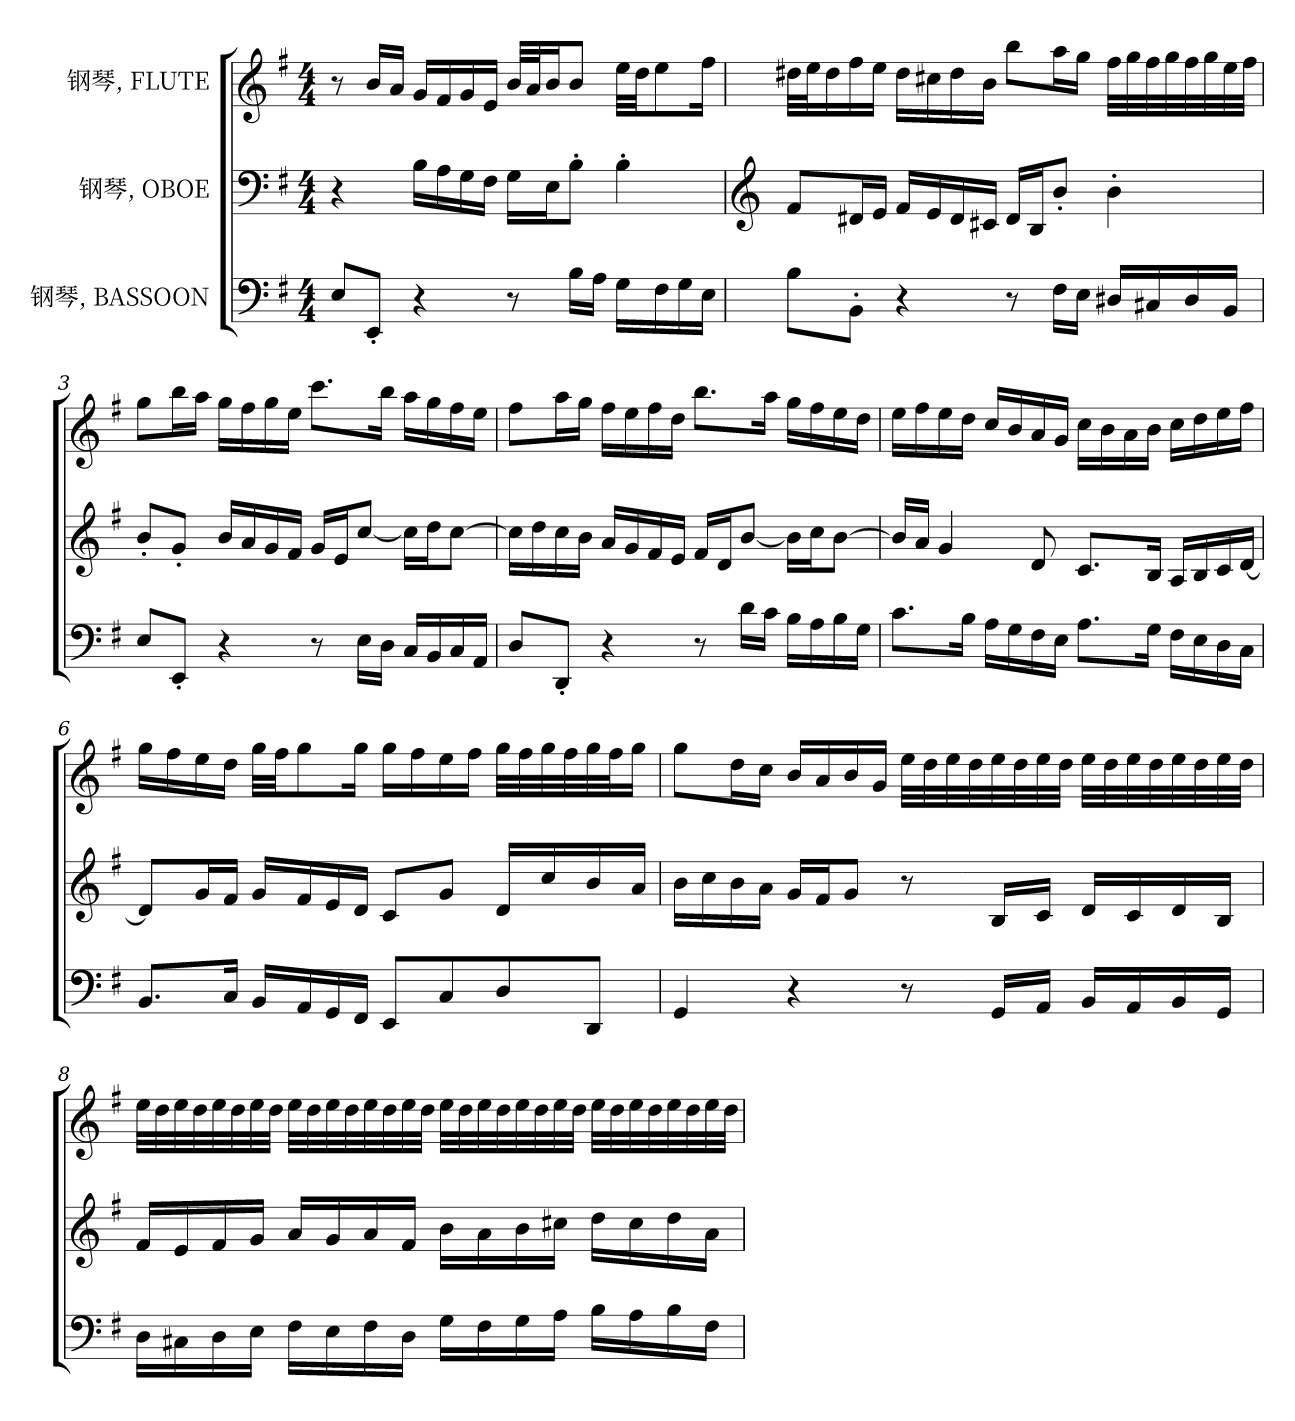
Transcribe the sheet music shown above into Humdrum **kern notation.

**kern	**kern	**kern
*part3	*part2	*part1
*staff3	*staff2	*staff1
*I"钢琴, BASSOON	*I"钢琴, OBOE	*I"钢琴, FLUTE
*clefF4	*clefF4	*clefG2
*k[f#]	*k[f#]	*k[f#]
*M4/4	*M4/4	*M4/4
*MM80	*MM80	*MM80
=1	=1	=1
8E/L	4r	8r
8EE'/J	.	16b/LL
.	.	16a/JJ
4r	16B\LL	16g/LL
.	16A\	16f#/
.	16G\	16g/
.	16F#\JJ	16e/JJ
8r	16G\LL	32b/LLL
.	.	32a/J
.	16E\J	16b/J
16B\LL	8B'\J	8b/J
16A\JJ	.	.
16G\LL	4B'\	32ee\LLL
.	.	32dd\JJ
16F#\	.	8ee\
16G\	.	.
16E\JJ	.	16ff#\Jk
!!LO:LB:g=z
=2	=2	=2
*	*clefG2	*
8B\L	8f#/L	32dd#X\LLL
.	.	32ee\J
.	.	16dd#\
8BB'\J	16d#X/L	16ff#\
.	16e/JJ	16ee\JJ
4r	16f#/LL	16dd#\LL
.	16e/	16cc#X\
.	16d#/	16dd#\
.	16c#X/JJ	16b\JJ
8r	16d#/LL	8bb\L
.	16B/J	.
16F#\LL	8b'/J	16aa\L
16E\JJ	.	16gg\JJ
16D#X/LL	4b'\	32ff#\LLL
.	.	32gg\
16C#X/	.	32ff#\
.	.	32gg\
16D#/	.	32ff#\
.	.	32gg\
16BB/JJ	.	32ee\
.	.	32ff#\JJJ
=3	=3	=3
8E/L	8b'/L	8gg\L
8EE'/J	8g'/J	16bb\L
.	.	16aa\JJ
4r	16b/LL	16gg\LL
.	16a/	16ff#\
.	16g/	16gg\
.	16f#/JJ	16ee\JJ
8r	16g/LL	8.ccc\L
.	16e/J	.
16E\LL	[8cc/J	.
16D\JJ	.	16bb\Jk
16C/LL	16cc\LL]	16aa\LL
16BB/	16dd\J	16gg\
16C/	[8cc\J	16ff#\
16AA/JJ	.	16ee\JJ
!!LO:LB:g=z
=4	=4	=4
8D/L	16cc\LL]	8ff#\L
.	16dd\	.
8DD'/J	16cc\	16aa\L
.	16b\JJ	16gg\JJ
4r	16a/LL	16ff#\LL
.	16g/	16ee\
.	16f#/	16ff#\
.	16e/JJ	16dd\JJ
8r	16f#/LL	8.bb\L
.	16d/J	.
16d\LL	[8b/J	.
16c\JJ	.	16aa\Jk
16B\LL	16b\LL]	16gg\LL
16A\	16cc\J	16ff#\
16B\	[8b\J	16ee\
16G\JJ	.	16dd\JJ
=5	=5	=5
8.c\L	16b/LL]	16ee\LL
.	16a/JJ	16ff#\
.	4g/	16ee\
16B\Jk	.	16dd\JJ
16A\LL	.	16cc/LL
16G\	.	16b/
16F#\	8d/	16a/
16E\JJ	.	16g/JJ
8.A\L	8.c/L	16cc\LL
.	.	16b\
.	.	16a\
16G\Jk	16B/Jk	16b\JJ
16F#\LL	16A/LL	16cc\LL
16E\	16B/	16dd\
16D\	16c/	16ee\
16C\JJ	[16d/JJ	16ff#\JJ
!!LO:LB:g=z
=6	=6	=6
8.BB/L	8d/L]	16gg\LL
.	.	16ff#\
.	16g/L	16ee\
16C/Jk	16f#/JJ	16dd\JJ
16BB/LL	16g/LL	32gg\LLL
.	.	32ff#\JJ
16AA/	16f#/	8gg\
16GG/	16e/	.
16FF#/JJ	16d/JJ	16gg\Jk
8EE/L	8c/L	16gg\LL
.	.	16ff#\
8C/	8g/J	16ee\
.	.	16ff#\JJ
8D/	16d/LL	32gg\LLL
.	.	32ff#\
.	16cc/	32gg\
.	.	32ff#\
8DD/J	16b/	32gg\
.	.	32ff#\J
.	16a/JJ	16gg\JJ
=7	=7	=7
4GG/	16b\LL	8gg\L
.	16cc\	.
.	16b\	16dd\L
.	16a\JJ	16cc\JJ
4r	16g/LL	16b/LL
.	16f#/J	16a/
.	8g/J	16b/
.	.	16g/JJ
8r	8r	32ee\LLL
.	.	32dd\
.	.	32ee\
.	.	32dd\
16GG/LL	16B/LL	32ee\
.	.	32dd\
16AA/JJ	16c/JJ	32ee\
.	.	32dd\JJJ
16BB/LL	16d/LL	32ee\LLL
.	.	32dd\
16AA/	16c/	32ee\
.	.	32dd\
16BB/	16d/	32ee\
.	.	32dd\
16GG/JJ	16B/JJ	32ee\
.	.	32dd\JJJ
!!LO:PB:g=z
=8	=8	=8
16D\LL	16f#/LL	32ee\LLL
.	.	32dd\
16C#X\	16e/	32ee\
.	.	32dd\
16D\	16f#/	32ee\
.	.	32dd\
16E\JJ	16g/JJ	32ee\
.	.	32dd\JJJ
16F#\LL	16a/LL	32ee\LLL
.	.	32dd\
16E\	16g/	32ee\
.	.	32dd\
16F#\	16a/	32ee\
.	.	32dd\
16D\JJ	16f#/JJ	32ee\
.	.	32dd\JJJ
16G\LL	16b\LL	32ee\LLL
.	.	32dd\
16F#\	16a\	32ee\
.	.	32dd\
16G\	16b\	32ee\
.	.	32dd\
16A\JJ	16cc#X\JJ	32ee\
.	.	32dd\JJJ
16B\LL	16dd\LL	32ee\LLL
.	.	32dd\
16A\	16cc#\	32ee\
.	.	32dd\
16B\	16dd\	32ee\
.	.	32dd\
16F#\JJ	16a\JJ	32ee\
.	.	32dd\JJJ
=	=	=
*-	*-	*-
